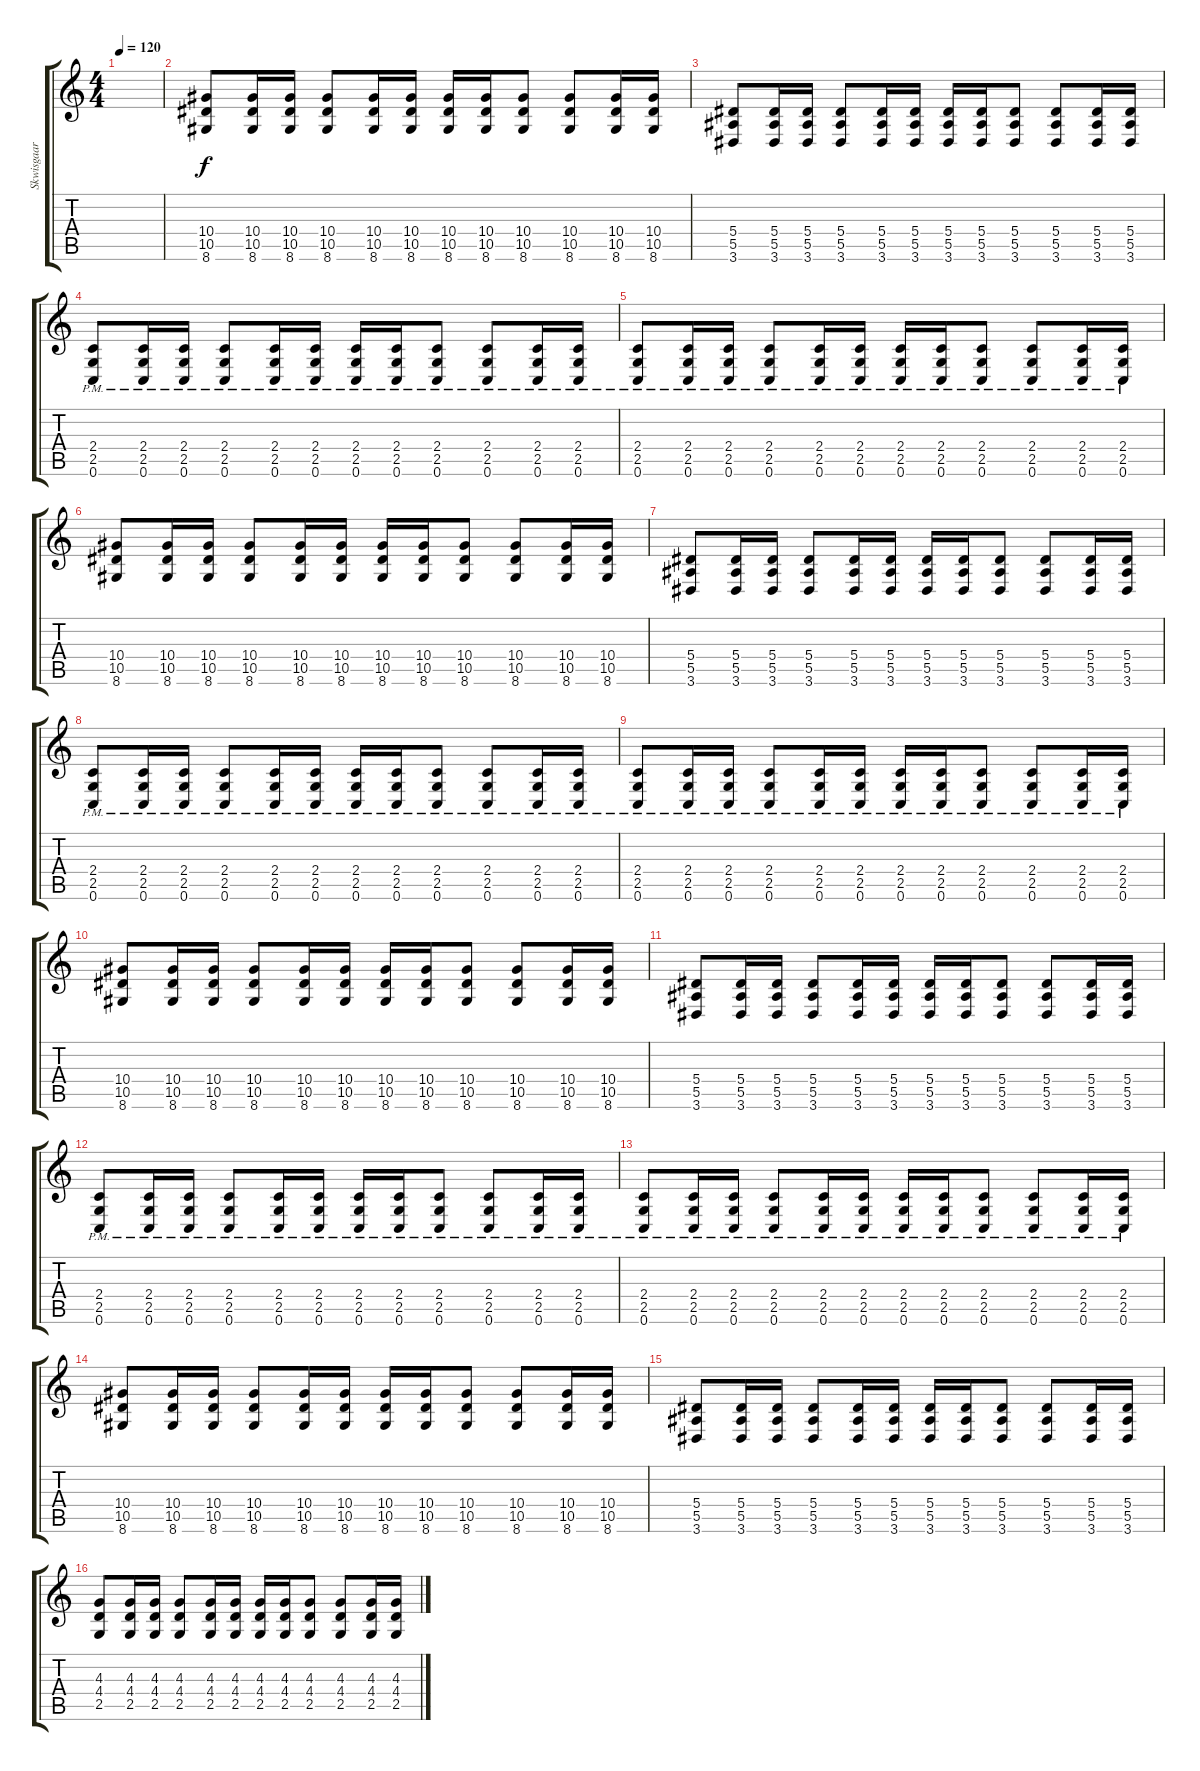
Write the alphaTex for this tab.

\track ("Skwisgaar Skwigelf" "Skwisgaar ") {instrument overdrivenguitar}
\staff {score tabs}
\tuning (C4 G3 Eb3 Bb2 F2 C2) {hide}
\ts (4 4)
\tempo 120
\clef g2
\ks c
|
(10.4 10.5 8.6).8 (10.4 10.5 8.6).16 (10.4 10.5 8.6).16 (10.4 10.5 8.6).8 (10.4 10.5 8.6).16 (10.4 10.5 8.6).16 (10.4 10.5 8.6).16 (10.4 10.5 8.6).16 (10.4 10.5 8.6).8 (10.4 10.5 8.6).8 (10.4 10.5 8.6).16 (10.4 10.5 8.6).16 |
(5.4 5.5 3.6).8 (5.4 5.5 3.6).16 (5.4 5.5 3.6).16 (5.4 5.5 3.6).8 (5.4 5.5 3.6).16 (5.4 5.5 3.6).16 (5.4 5.5 3.6).16 (5.4 5.5 3.6).16 (5.4 5.5 3.6).8 (5.4 5.5 3.6).8 (5.4 5.5 3.6).16 (5.4 5.5 3.6).16 |
(2.4{pm} 2.5{pm} 0.6{pm}).8 (2.4{pm} 2.5{pm} 0.6{pm}).16 (2.4{pm} 2.5{pm} 0.6{pm}).16 (2.4{pm} 2.5{pm} 0.6{pm}).8 (2.4{pm} 2.5{pm} 0.6{pm}).16 (2.4{pm} 2.5{pm} 0.6{pm}).16 (2.4{pm} 2.5{pm} 0.6{pm}).16 (2.4{pm} 2.5{pm} 0.6{pm}).16 (2.4{pm} 2.5{pm} 0.6{pm}).8 (2.4{pm} 2.5{pm} 0.6{pm}).8 (2.4{pm} 2.5{pm} 0.6{pm}).16 (2.4{pm} 2.5{pm} 0.6{pm}).16 |
(2.4{pm} 2.5{pm} 0.6{pm}).8 (2.4{pm} 2.5{pm} 0.6{pm}).16 (2.4{pm} 2.5{pm} 0.6{pm}).16 (2.4{pm} 2.5{pm} 0.6{pm}).8 (2.4{pm} 2.5{pm} 0.6{pm}).16 (2.4{pm} 2.5{pm} 0.6{pm}).16 (2.4{pm} 2.5{pm} 0.6{pm}).16 (2.4{pm} 2.5{pm} 0.6{pm}).16 (2.4{pm} 2.5{pm} 0.6{pm}).8 (2.4{pm} 2.5{pm} 0.6{pm}).8 (2.4{pm} 2.5{pm} 0.6{pm}).16 (2.4{pm} 2.5{pm} 0.6{pm}).16 |
(10.4 10.5 8.6).8 (10.4 10.5 8.6).16 (10.4 10.5 8.6).16 (10.4 10.5 8.6).8 (10.4 10.5 8.6).16 (10.4 10.5 8.6).16 (10.4 10.5 8.6).16 (10.4 10.5 8.6).16 (10.4 10.5 8.6).8 (10.4 10.5 8.6).8 (10.4 10.5 8.6).16 (10.4 10.5 8.6).16 |
(5.4 5.5 3.6).8 (5.4 5.5 3.6).16 (5.4 5.5 3.6).16 (5.4 5.5 3.6).8 (5.4 5.5 3.6).16 (5.4 5.5 3.6).16 (5.4 5.5 3.6).16 (5.4 5.5 3.6).16 (5.4 5.5 3.6).8 (5.4 5.5 3.6).8 (5.4 5.5 3.6).16 (5.4 5.5 3.6).16 |
(2.4{pm} 2.5{pm} 0.6{pm}).8 (2.4{pm} 2.5{pm} 0.6{pm}).16 (2.4{pm} 2.5{pm} 0.6{pm}).16 (2.4{pm} 2.5{pm} 0.6{pm}).8 (2.4{pm} 2.5{pm} 0.6{pm}).16 (2.4{pm} 2.5{pm} 0.6{pm}).16 (2.4{pm} 2.5{pm} 0.6{pm}).16 (2.4{pm} 2.5{pm} 0.6{pm}).16 (2.4{pm} 2.5{pm} 0.6{pm}).8 (2.4{pm} 2.5{pm} 0.6{pm}).8 (2.4{pm} 2.5{pm} 0.6{pm}).16 (2.4{pm} 2.5{pm} 0.6{pm}).16 |
(2.4{pm} 2.5{pm} 0.6{pm}).8 (2.4{pm} 2.5{pm} 0.6{pm}).16 (2.4{pm} 2.5{pm} 0.6{pm}).16 (2.4{pm} 2.5{pm} 0.6{pm}).8 (2.4{pm} 2.5{pm} 0.6{pm}).16 (2.4{pm} 2.5{pm} 0.6{pm}).16 (2.4{pm} 2.5{pm} 0.6{pm}).16 (2.4{pm} 2.5{pm} 0.6{pm}).16 (2.4{pm} 2.5{pm} 0.6{pm}).8 (2.4{pm} 2.5{pm} 0.6{pm}).8 (2.4{pm} 2.5{pm} 0.6{pm}).16 (2.4{pm} 2.5{pm} 0.6{pm}).16 |
(10.4 10.5 8.6).8 (10.4 10.5 8.6).16 (10.4 10.5 8.6).16 (10.4 10.5 8.6).8 (10.4 10.5 8.6).16 (10.4 10.5 8.6).16 (10.4 10.5 8.6).16 (10.4 10.5 8.6).16 (10.4 10.5 8.6).8 (10.4 10.5 8.6).8 (10.4 10.5 8.6).16 (10.4 10.5 8.6).16 |
(5.4 5.5 3.6).8 (5.4 5.5 3.6).16 (5.4 5.5 3.6).16 (5.4 5.5 3.6).8 (5.4 5.5 3.6).16 (5.4 5.5 3.6).16 (5.4 5.5 3.6).16 (5.4 5.5 3.6).16 (5.4 5.5 3.6).8 (5.4 5.5 3.6).8 (5.4 5.5 3.6).16 (5.4 5.5 3.6).16 |
(2.4{pm} 2.5{pm} 0.6{pm}).8 (2.4{pm} 2.5{pm} 0.6{pm}).16 (2.4{pm} 2.5{pm} 0.6{pm}).16 (2.4{pm} 2.5{pm} 0.6{pm}).8 (2.4{pm} 2.5{pm} 0.6{pm}).16 (2.4{pm} 2.5{pm} 0.6{pm}).16 (2.4{pm} 2.5{pm} 0.6{pm}).16 (2.4{pm} 2.5{pm} 0.6{pm}).16 (2.4{pm} 2.5{pm} 0.6{pm}).8 (2.4{pm} 2.5{pm} 0.6{pm}).8 (2.4{pm} 2.5{pm} 0.6{pm}).16 (2.4{pm} 2.5{pm} 0.6{pm}).16 |
(2.4{pm} 2.5{pm} 0.6{pm}).8 (2.4{pm} 2.5{pm} 0.6{pm}).16 (2.4{pm} 2.5{pm} 0.6{pm}).16 (2.4{pm} 2.5{pm} 0.6{pm}).8 (2.4{pm} 2.5{pm} 0.6{pm}).16 (2.4{pm} 2.5{pm} 0.6{pm}).16 (2.4{pm} 2.5{pm} 0.6{pm}).16 (2.4{pm} 2.5{pm} 0.6{pm}).16 (2.4{pm} 2.5{pm} 0.6{pm}).8 (2.4{pm} 2.5{pm} 0.6{pm}).8 (2.4{pm} 2.5{pm} 0.6{pm}).16 (2.4{pm} 2.5{pm} 0.6{pm}).16 |
(10.4 10.5 8.6).8 (10.4 10.5 8.6).16 (10.4 10.5 8.6).16 (10.4 10.5 8.6).8 (10.4 10.5 8.6).16 (10.4 10.5 8.6).16 (10.4 10.5 8.6).16 (10.4 10.5 8.6).16 (10.4 10.5 8.6).8 (10.4 10.5 8.6).8 (10.4 10.5 8.6).16 (10.4 10.5 8.6).16 |
(5.4 5.5 3.6).8 (5.4 5.5 3.6).16 (5.4 5.5 3.6).16 (5.4 5.5 3.6).8 (5.4 5.5 3.6).16 (5.4 5.5 3.6).16 (5.4 5.5 3.6).16 (5.4 5.5 3.6).16 (5.4 5.5 3.6).8 (5.4 5.5 3.6).8 (5.4 5.5 3.6).16 (5.4 5.5 3.6).16 |
(4.3 4.4 2.5).8 (4.3 4.4 2.5).16 (4.3 4.4 2.5).16 (4.3 4.4 2.5).8 (4.3 4.4 2.5).16 (4.3 4.4 2.5).16 (4.3 4.4 2.5).16 (4.3 4.4 2.5).16 (4.3 4.4 2.5).8 (4.3 4.4 2.5).8 (4.3 4.4 2.5).16 (4.3 4.4 2.5).16
